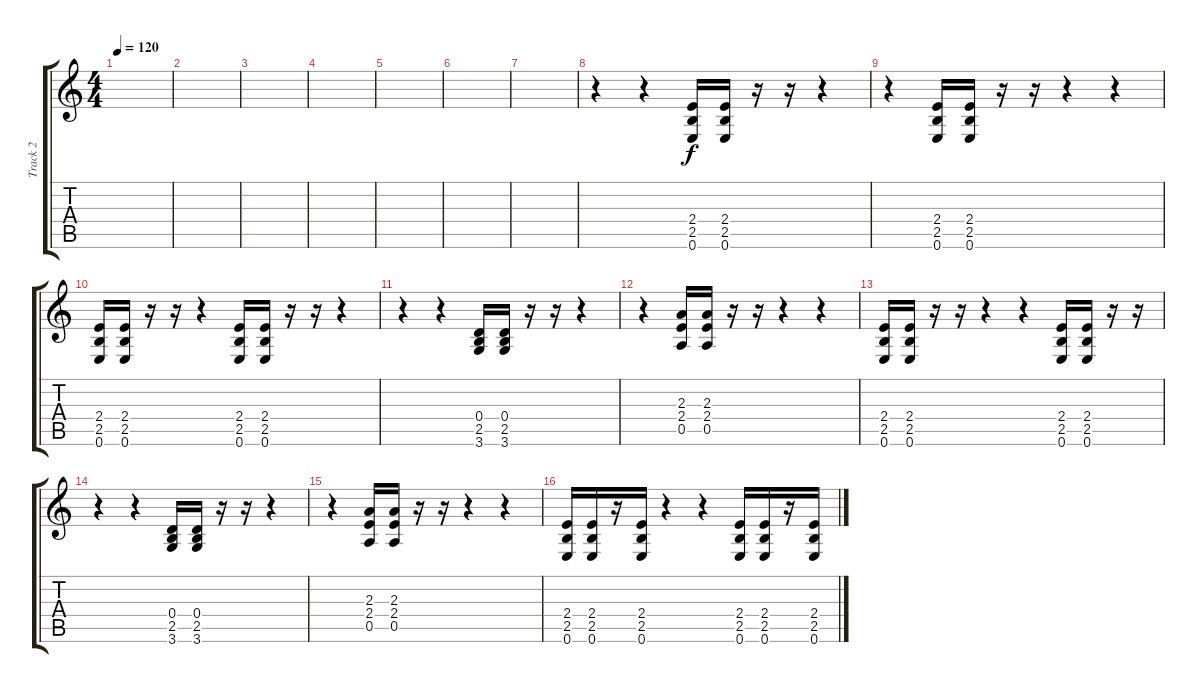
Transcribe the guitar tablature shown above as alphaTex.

\track ("Track 2" "Track 2") {instrument distortionguitar}
\staff {score tabs}
\tuning (E4 B3 G3 D3 A2 E2) {hide}
\ts (4 4)
\tempo 120
\clef g2
\ks c
|
|
|
|
|
|
|
r.4 r.4 (2.4 2.5 0.6).16 (2.4 2.5 0.6).16 r.16 r.16 r.4 |
r.4 (2.4 2.5 0.6).16 (2.4 2.5 0.6).16 r.16 r.16 r.4 r.4 |
(2.4 2.5 0.6).16 (2.4 2.5 0.6).16 r.16 r.16 r.4 (2.4 2.5 0.6).16 (2.4 2.5 0.6).16 r.16 r.16 r.4 |
r.4 r.4 (0.4 2.5 3.6).16 (0.4 2.5 3.6).16 r.16 r.16 r.4 |
r.4 (2.3 2.4 0.5).16 (2.3 2.4 0.5).16 r.16 r.16 r.4 r.4 |
(2.4 2.5 0.6).16 (2.4 2.5 0.6).16 r.16 r.16 r.4 r.4 (2.4 2.5 0.6).16 (2.4 2.5 0.6).16 r.16 r.16 |
r.4 r.4 (0.4 2.5 3.6).16 (0.4 2.5 3.6).16 r.16 r.16 r.4 |
r.4 (2.3 2.4 0.5).16 (2.3 2.4 0.5).16 r.16 r.16 r.4 r.4 |
(2.4 2.5 0.6).16 (2.4 2.5 0.6).16 r.16 (2.4 2.5 0.6).16 r.4 r.4 (2.4 2.5 0.6).16 (2.4 2.5 0.6).16 r.16 (2.4 2.5 0.6).16
